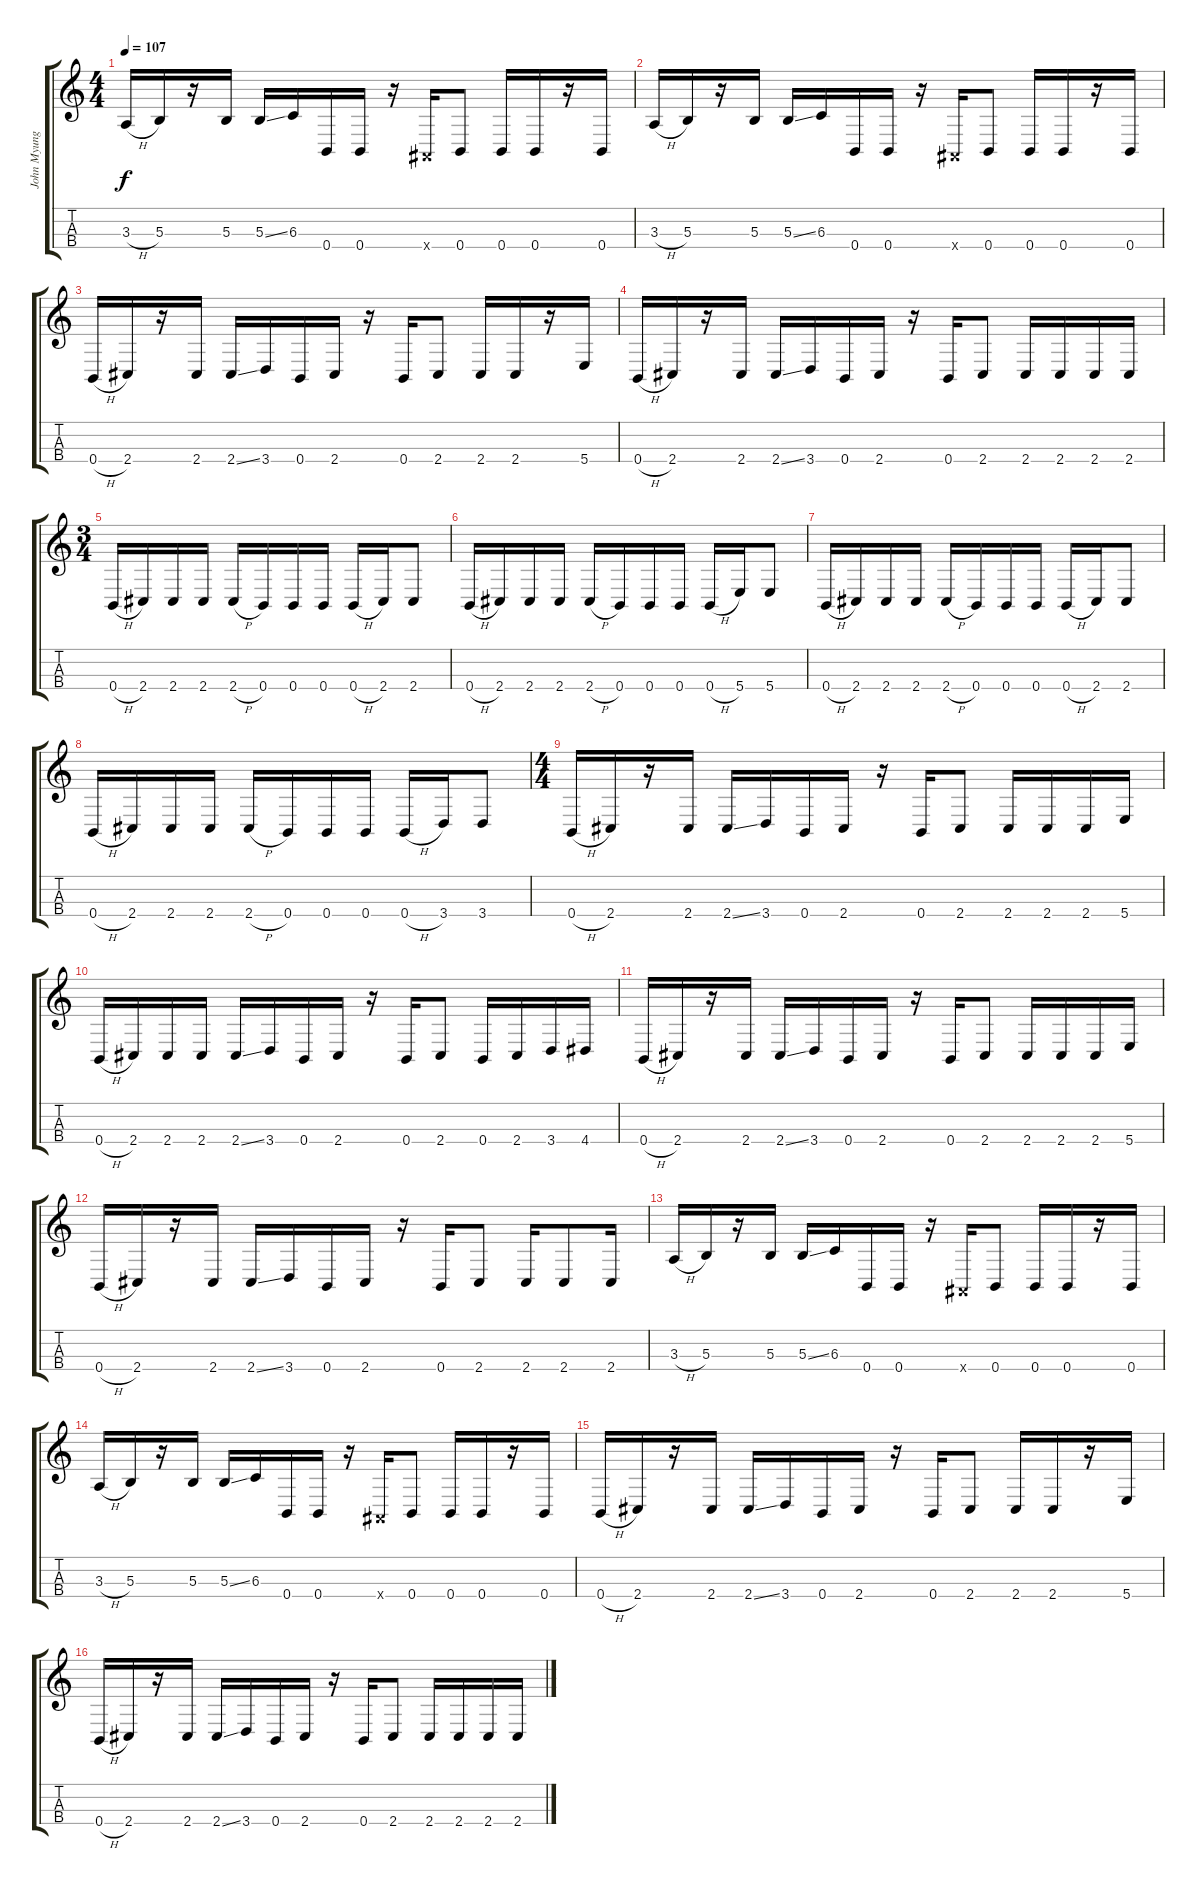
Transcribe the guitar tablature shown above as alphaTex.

\track ("John Myung" "John Myung") {instrument electricbassfinger}
\staff {score tabs}
\tuning (G3 D3 Gb2 B1) {hide}
\ts (4 4)
\tempo 107
\clef g2
\ks c
3.3{h}.16{dy f} 5.3.16 r.16 5.3.16 5.3{ss}.16 6.3.16 0.4.16 0.4.16 r.16 -1.4{x}.16 0.4.8 0.4.16 0.4.16 r.16 0.4.16 |
3.3{h}.16 5.3.16 r.16 5.3.16 5.3{ss}.16 6.3.16 0.4.16 0.4.16 r.16 -1.4{x}.16 0.4.8 0.4.16 0.4.16 r.16 0.4.16 |
0.4{h}.16 2.4.16 r.16 2.4.16 2.4{ss}.16 3.4.16 0.4.16 2.4.16 r.16 0.4.16 2.4.8 2.4.16 2.4.16 r.16 5.4.16 |
0.4{h}.16 2.4.16 r.16 2.4.16 2.4{ss}.16 3.4.16 0.4.16 2.4.16 r.16 0.4.16 2.4.8 2.4.16 2.4.16 2.4.16 2.4.16 |
\ts (3 4)
0.4{h}.16 2.4.16 2.4.16 2.4.16 2.4{h}.16 0.4.16 0.4.16 0.4.16 0.4{h}.16 2.4.16 2.4.8 |
0.4{h}.16 2.4.16 2.4.16 2.4.16 2.4{h}.16 0.4.16 0.4.16 0.4.16 0.4{h}.16 5.4.16 5.4.8 |
0.4{h}.16 2.4.16 2.4.16 2.4.16 2.4{h}.16 0.4.16 0.4.16 0.4.16 0.4{h}.16 2.4.16 2.4.8 |
0.4{h}.16 2.4.16 2.4.16 2.4.16 2.4{h}.16 0.4.16 0.4.16 0.4.16 0.4{h}.16 3.4.16 3.4.8 |
\ts (4 4)
0.4{h}.16 2.4.16 r.16 2.4.16 2.4{ss}.16 3.4.16 0.4.16 2.4.16 r.16 0.4.16 2.4.8 2.4.16 2.4.16 2.4.16 5.4.16 |
0.4{h}.16 2.4.16 2.4.16 2.4.16 2.4{ss}.16 3.4.16 0.4.16 2.4.16 r.16 0.4.16 2.4.8 0.4.16 2.4.16 3.4.16 4.4.16 |
0.4{h}.16 2.4.16 r.16 2.4.16 2.4{ss}.16 3.4.16 0.4.16 2.4.16 r.16 0.4.16 2.4.8 2.4.16 2.4.16 2.4.16 5.4.16 |
0.4{h}.16 2.4.16 r.16 2.4.16 2.4{ss}.16 3.4.16 0.4.16 2.4.16 r.16 0.4.16 2.4.8 2.4.16 2.4.8 2.4.16 |
3.3{h}.16 5.3.16 r.16 5.3.16 5.3{ss}.16 6.3.16 0.4.16 0.4.16 r.16 -1.4{x}.16 0.4.8 0.4.16 0.4.16 r.16 0.4.16 |
3.3{h}.16 5.3.16 r.16 5.3.16 5.3{ss}.16 6.3.16 0.4.16 0.4.16 r.16 -1.4{x}.16 0.4.8 0.4.16 0.4.16 r.16 0.4.16 |
0.4{h}.16 2.4.16 r.16 2.4.16 2.4{ss}.16 3.4.16 0.4.16 2.4.16 r.16 0.4.16 2.4.8 2.4.16 2.4.16 r.16 5.4.16 |
0.4{h}.16 2.4.16 r.16 2.4.16 2.4{ss}.16 3.4.16 0.4.16 2.4.16 r.16 0.4.16 2.4.8 2.4.16 2.4.16 2.4.16 2.4.16
